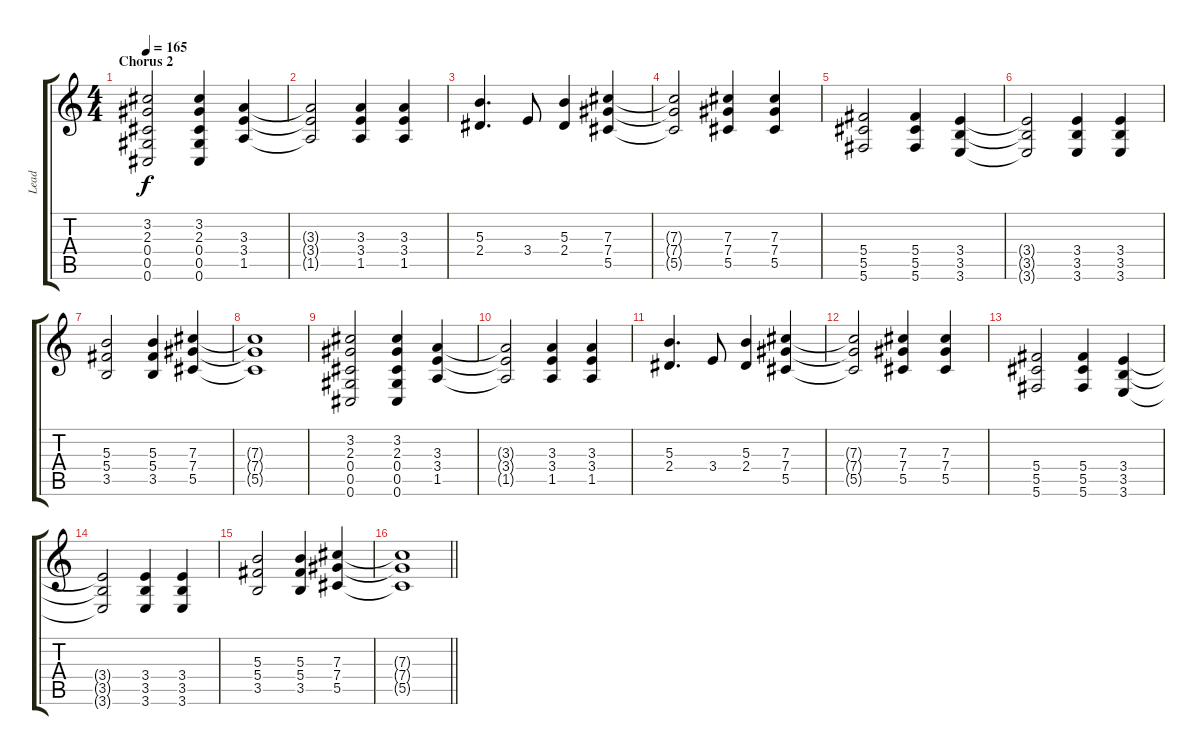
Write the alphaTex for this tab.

\track ("Lead" "Lead") {instrument distortionguitar}
\staff {score tabs}
\tuning (Eb4 Bb3 Gb3 Db3 Ab2 Db2) {hide}
\ts (4 4)
\section ("" "Chorus 2")
\tempo 165
\clef g2
\ks c
(3.2 2.3 0.4 0.5 0.6).2{dy f} (3.2 2.3 0.4 0.5 0.6).4 (3.3 3.4 1.5).4 |
(3.3{t} 3.4{t} 1.5{t}).2 (3.3 3.4 1.5).4 (3.3 3.4 1.5).4 |
(5.3 2.4).4{d} 3.4.8 (5.3 2.4).4 (7.3 7.4 5.5).4 |
(7.3{t} 7.4{t} 5.5{t}).2 (7.3 7.4 5.5).4 (7.3 7.4 5.5).4 |
(5.4 5.5 5.6).2 (5.4 5.5 5.6).4 (3.4 3.5 3.6).4 |
(3.4{t} 3.5{t} 3.6{t}).2 (3.4 3.5 3.6).4 (3.4 3.5 3.6).4 |
(5.3 5.4 3.5).2 (5.3 5.4 3.5).4 (7.3 7.4 5.5).4 |
(7.3{t} 7.4{t} 5.5{t}).1 |
(3.2 2.3 0.4 0.5 0.6).2 (3.2 2.3 0.4 0.5 0.6).4 (3.3 3.4 1.5).4 |
(3.3{t} 3.4{t} 1.5{t}).2 (3.3 3.4 1.5).4 (3.3 3.4 1.5).4 |
(5.3 2.4).4{d} 3.4.8 (5.3 2.4).4 (7.3 7.4 5.5).4 |
(7.3{t} 7.4{t} 5.5{t}).2 (7.3 7.4 5.5).4 (7.3 7.4 5.5).4 |
(5.4 5.5 5.6).2 (5.4 5.5 5.6).4 (3.4 3.5 3.6).4 |
(3.4{t} 3.5{t} 3.6{t}).2 (3.4 3.5 3.6).4 (3.4 3.5 3.6).4 |
(5.3 5.4 3.5).2 (5.3 5.4 3.5).4 (7.3 7.4 5.5).4 |
\barLineRight lightlight
(7.3{t} 7.4{t} 5.5{t}).1
